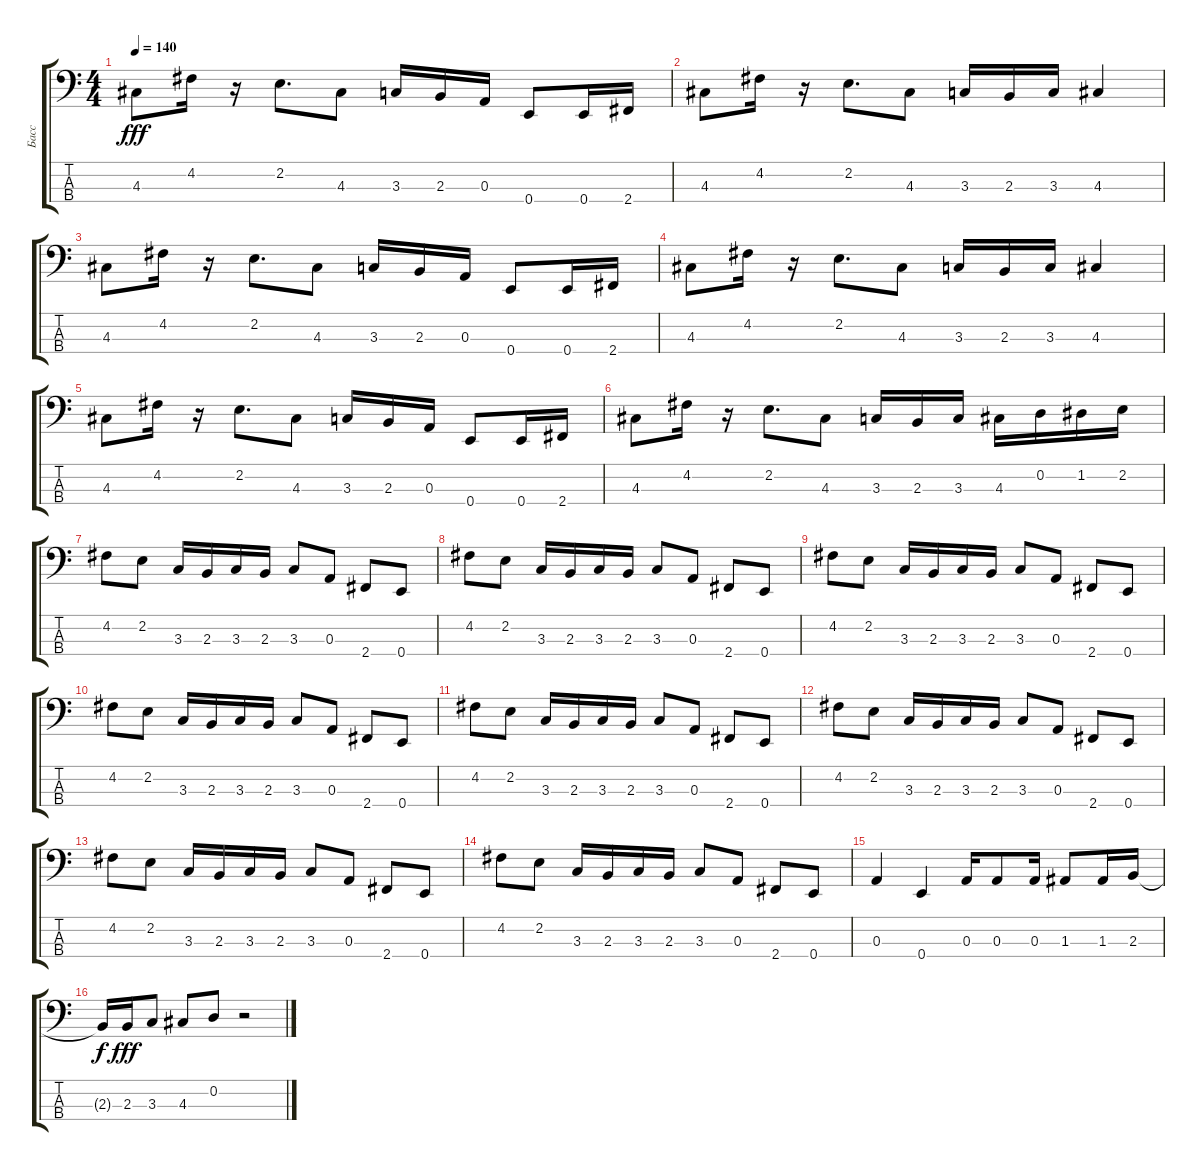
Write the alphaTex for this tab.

\track ("Басс" "Басс") {instrument electricbasspick}
\staff {score tabs}
\tuning (G2 D2 A1 E1) {hide}
\ts (4 4)
\tempo 140
\clef f4
\ks c
4.3.8{dy fff} 4.2.16 r.16 2.2.8{d} 4.3.8 3.3.16 2.3.16 0.3.16 0.4.8 0.4.16 2.4.16 |
4.3.8 4.2.16 r.16 2.2.8{d} 4.3.8 3.3.16 2.3.16 3.3.16 4.3.4 |
4.3.8 4.2.16 r.16 2.2.8{d} 4.3.8 3.3.16 2.3.16 0.3.16 0.4.8 0.4.16 2.4.16 |
4.3.8 4.2.16 r.16 2.2.8{d} 4.3.8 3.3.16 2.3.16 3.3.16 4.3.4 |
4.3.8 4.2.16 r.16 2.2.8{d} 4.3.8 3.3.16 2.3.16 0.3.16 0.4.8 0.4.16 2.4.16 |
4.3.8 4.2.16 r.16 2.2.8{d} 4.3.8 3.3.16 2.3.16 3.3.16 4.3.16 0.2.16 1.2.16 2.2.16 |
4.2.8 2.2.8 3.3.16 2.3.16 3.3.16 2.3.16 3.3.8 0.3.8 2.4.8 0.4.8 |
4.2.8 2.2.8 3.3.16 2.3.16 3.3.16 2.3.16 3.3.8 0.3.8 2.4.8 0.4.8 |
4.2.8 2.2.8 3.3.16 2.3.16 3.3.16 2.3.16 3.3.8 0.3.8 2.4.8 0.4.8 |
4.2.8 2.2.8 3.3.16 2.3.16 3.3.16 2.3.16 3.3.8 0.3.8 2.4.8 0.4.8 |
4.2.8 2.2.8 3.3.16 2.3.16 3.3.16 2.3.16 3.3.8 0.3.8 2.4.8 0.4.8 |
4.2.8 2.2.8 3.3.16 2.3.16 3.3.16 2.3.16 3.3.8 0.3.8 2.4.8 0.4.8 |
4.2.8 2.2.8 3.3.16 2.3.16 3.3.16 2.3.16 3.3.8 0.3.8 2.4.8 0.4.8 |
4.2.8 2.2.8 3.3.16 2.3.16 3.3.16 2.3.16 3.3.8 0.3.8 2.4.8 0.4.8 |
0.3.4 0.4.4 0.3.16 0.3.8 0.3.16 1.3.8 1.3.16 2.3.16 |
2.3{t}.16{dy f} 2.3.16{dy fff} 3.3.8 4.3.8 0.2.8 r.2
